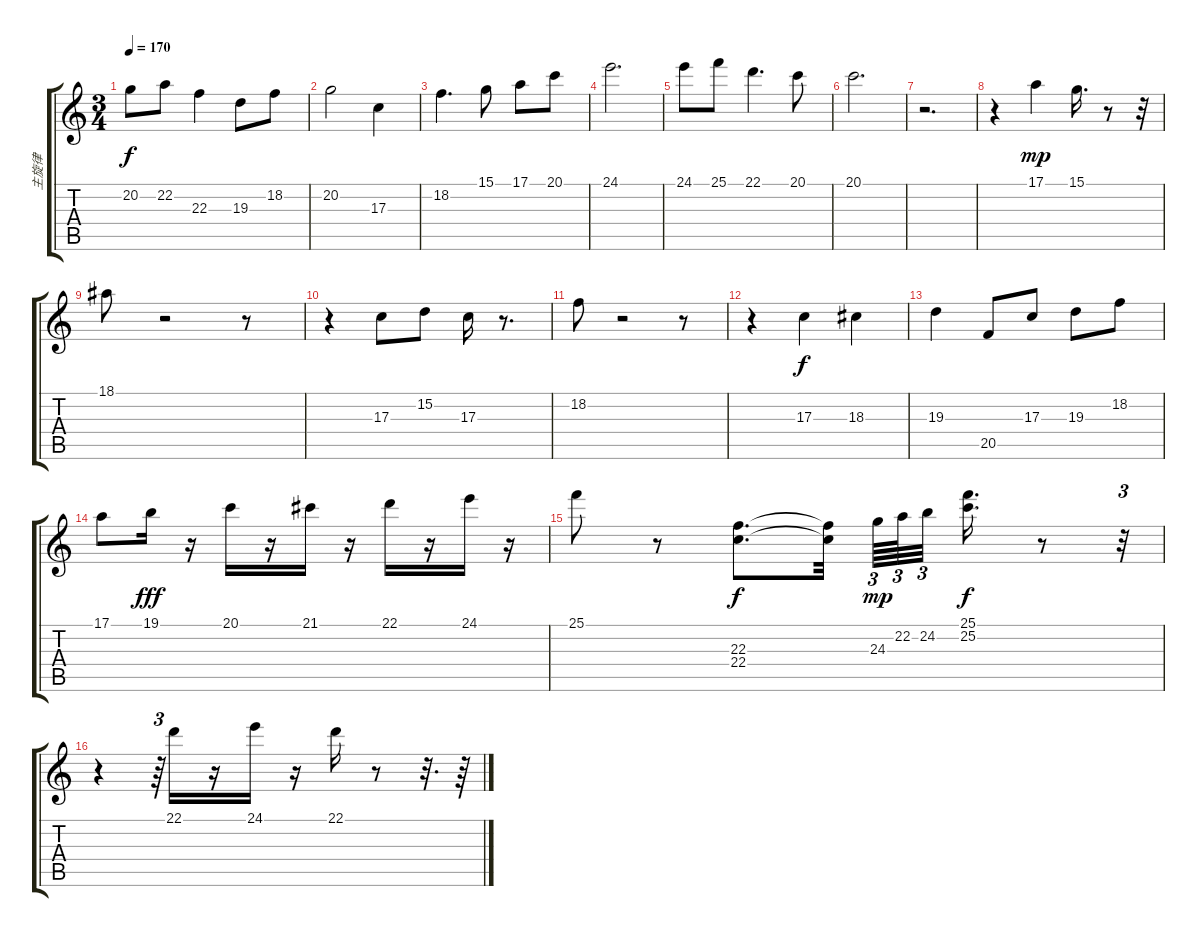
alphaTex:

\track ("主旋律" "主旋律") {instrument stringensemble1}
\staff {score tabs}
\tuning (E4 B3 G3 D3 A2 E2) {hide}
\ts (3 4)
\tempo 170
\clef g2
\ks c
20.2.8{dy f} 22.2.8 22.3.4 19.3.8 18.2.8 |
20.2.2 17.3.4 |
18.2.4{d} 15.1.8 17.1.8 20.1.8 |
24.1.2{d} |
24.1.8 25.1.8 22.1.4{d} 20.1.8 |
20.1.2{d} |
r.2{d} |
r.4 17.1.4{dy mp} 15.1.16{d} r.8 r.32 |
18.1.8 r.2 r.8 |
r.4 17.3.8 15.2.8 17.3.16 r.8{d} |
18.2.8 r.2 r.8 |
r.4 17.3.4{dy f} 18.3.4 |
19.3.4 20.5.8 17.3.8 19.3.8 18.2.8 |
17.1.8 19.1.16{dy fff} r.16 20.1.16 r.16 21.1.16 r.16 22.1.16 r.16 24.1.16 r.16 |
25.1.8 r.8 (22.3 22.4).8{d dy f} (22.3{t} 22.4{t}).32{beam splitsecondary} 24.3.64{tu (3 2) dy mp} 22.2.64{tu (3 2)} 24.2.32{tu (3 2)} (25.1 25.2).16{d dy f} r.8 r.32{tu (3 2)} |
r.4 r.64{tu (3 2)} 22.1.16 r.16 24.1.16 r.16 22.1.16 r.8 r.32{d} r.64
